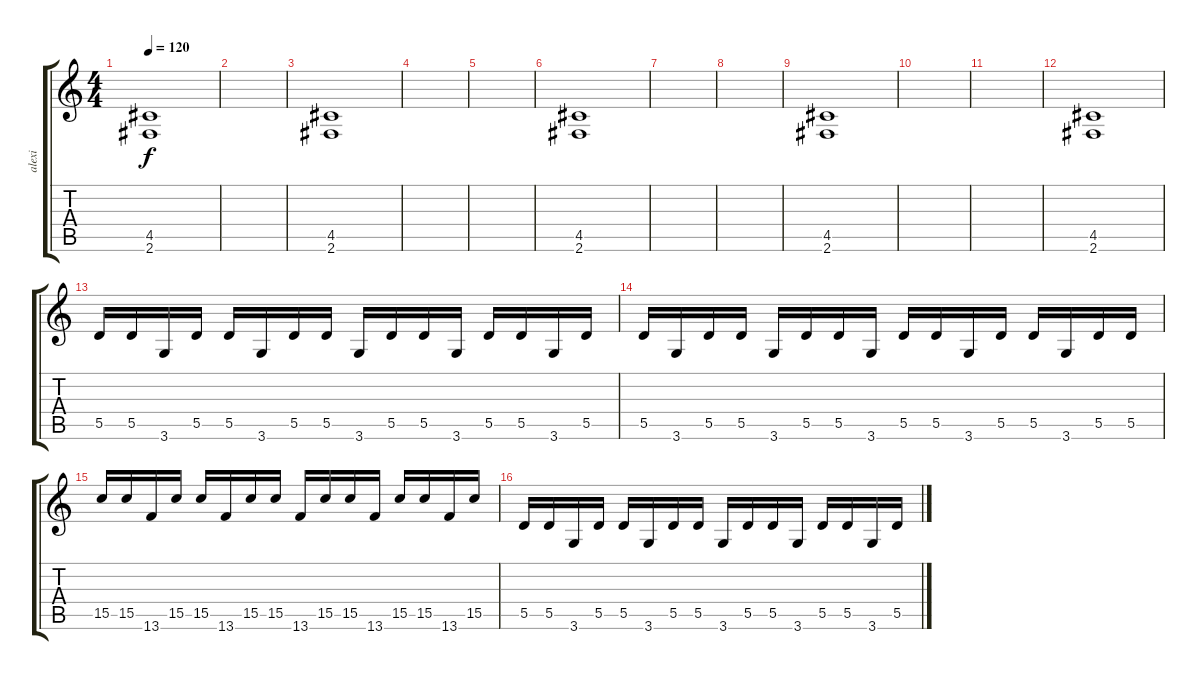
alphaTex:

\track ("alexi" "alexi") {instrument distortionguitar}
\staff {score tabs}
\tuning (E4 B3 G3 D3 A2 E2) {hide}
\ts (4 4)
\tempo 120
\clef g2
\ks c
(4.5 2.6).1{dy f volume 6 instrument distortionguitar} |
|
(4.5 2.6).1{volume 7} |
|
|
(4.5 2.6).1{volume 7} |
|
|
(4.5 2.6).1{volume 7} |
|
|
(4.5 2.6).1{volume 7} |
5.5.16{volume 13} 5.5.16 3.6.16 5.5.16 5.5.16 3.6.16 5.5.16 5.5.16 3.6.16 5.5.16 5.5.16 3.6.16 5.5.16 5.5.16 3.6.16 5.5.16 |
5.5.16 3.6.16 5.5.16 5.5.16 3.6.16 5.5.16 5.5.16 3.6.16 5.5.16 5.5.16 3.6.16 5.5.16 5.5.16 3.6.16 5.5.16 5.5.16 |
15.5.16 15.5.16 13.6.16 15.5.16 15.5.16 13.6.16 15.5.16 15.5.16 13.6.16 15.5.16 15.5.16 13.6.16 15.5.16 15.5.16 13.6.16 15.5.16 |
5.5.16 5.5.16 3.6.16 5.5.16 5.5.16 3.6.16 5.5.16 5.5.16 3.6.16 5.5.16 5.5.16 3.6.16 5.5.16 5.5.16 3.6.16 5.5.16
